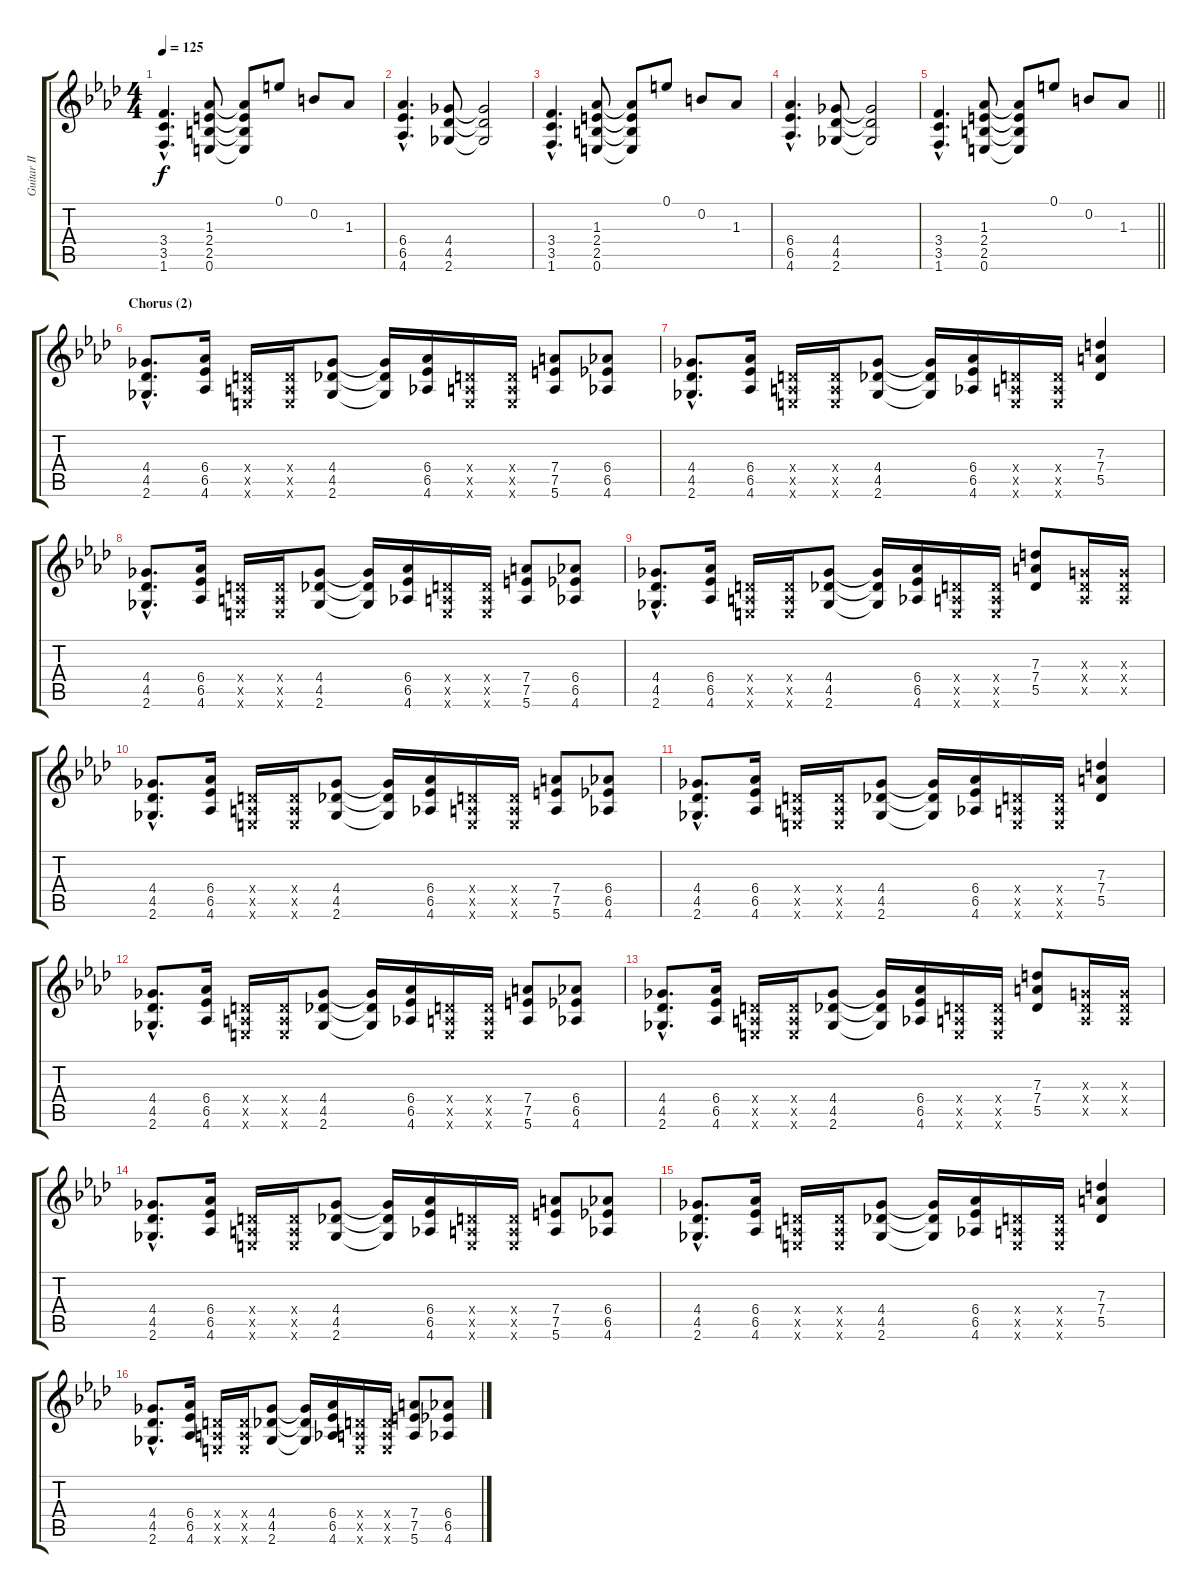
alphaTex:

\track ("Guitar II" "Guitar II") {instrument overdrivenguitar}
\staff {score tabs}
\tuning (E4 B3 G3 D3 A2 E2) {hide}
\ts (4 4)
\tempo 125
\clef g2
\ks ab
(3.4{hac} 3.5{hac} 1.6{hac}).4{d dy f} (1.3 2.4 2.5 0.6).8 (1.3{t} 2.4{t} 2.5{t} 0.6{t}).8 0.1.8 0.2.8 1.3.8 |
(6.4{hac} 6.5{hac} 4.6{hac}).4{d} (4.4 4.5 2.6).8 (4.4{t} 4.5{t} 2.6{t}).2 |
(3.4{hac} 3.5{hac} 1.6{hac}).4{d} (1.3 2.4 2.5 0.6).8 (1.3{t} 2.4{t} 2.5{t} 0.6{t}).8 0.1.8 0.2.8 1.3.8 |
(6.4{hac} 6.5{hac} 4.6{hac}).4{d} (4.4 4.5 2.6).8 (4.4{t} 4.5{t} 2.6{t}).2 |
\barLineRight lightlight
(3.4{hac} 3.5{hac} 1.6{hac}).4{d} (1.3 2.4 2.5 0.6).8 (1.3{t} 2.4{t} 2.5{t} 0.6{t}).8 0.1.8 0.2.8 1.3.8 |
\section ("" "Chorus (2)")
(4.4{hac} 4.5{hac} 2.6{hac}).8{d} (6.4 6.5 4.6).16 (0.4{x} 0.5{x} 0.6{x}).16 (0.4{x} 0.5{x} 0.6{x}).16 (4.4 4.5 2.6).8 (4.4{t} 4.5{t} 2.6{t}).16 (6.4 6.5 4.6).16 (0.4{x} 0.5{x} 0.6{x}).16 (0.4{x} 0.5{x} 0.6{x}).16 (7.4 7.5 5.6).8 (6.4 6.5 4.6).8 |
(4.4{hac} 4.5{hac} 2.6{hac}).8{d} (6.4 6.5 4.6).16 (0.4{x} 0.5{x} 0.6{x}).16 (0.4{x} 0.5{x} 0.6{x}).16 (4.4 4.5 2.6).8 (4.4{t} 4.5{t} 2.6{t}).16 (6.4 6.5 4.6).16 (0.4{x} 0.5{x} 0.6{x}).16 (0.4{x} 0.5{x} 0.6{x}).16 (7.3 7.4 5.5).4 |
(4.4{hac} 4.5{hac} 2.6{hac}).8{d} (6.4 6.5 4.6).16 (0.4{x} 0.5{x} 0.6{x}).16 (0.4{x} 0.5{x} 0.6{x}).16 (4.4 4.5 2.6).8 (4.4{t} 4.5{t} 2.6{t}).16 (6.4 6.5 4.6).16 (0.4{x} 0.5{x} 0.6{x}).16 (0.4{x} 0.5{x} 0.6{x}).16 (7.4 7.5 5.6).8 (6.4 6.5 4.6).8 |
(4.4{hac} 4.5{hac} 2.6{hac}).8{d} (6.4 6.5 4.6).16 (0.4{x} 0.5{x} 0.6{x}).16 (0.4{x} 0.5{x} 0.6{x}).16 (4.4 4.5 2.6).8 (4.4{t} 4.5{t} 2.6{t}).16 (6.4 6.5 4.6).16 (0.4{x} 0.5{x} 0.6{x}).16 (0.4{x} 0.5{x} 0.6{x}).16 (7.3 7.4 5.5).8 (0.3{x} 0.4{x} 0.5{x}).16 (0.3{x} 0.4{x} 0.5{x}).16 |
(4.4{hac} 4.5{hac} 2.6{hac}).8{d} (6.4 6.5 4.6).16 (0.4{x} 0.5{x} 0.6{x}).16 (0.4{x} 0.5{x} 0.6{x}).16 (4.4 4.5 2.6).8 (4.4{t} 4.5{t} 2.6{t}).16 (6.4 6.5 4.6).16 (0.4{x} 0.5{x} 0.6{x}).16 (0.4{x} 0.5{x} 0.6{x}).16 (7.4 7.5 5.6).8 (6.4 6.5 4.6).8 |
(4.4{hac} 4.5{hac} 2.6{hac}).8{d} (6.4 6.5 4.6).16 (0.4{x} 0.5{x} 0.6{x}).16 (0.4{x} 0.5{x} 0.6{x}).16 (4.4 4.5 2.6).8 (4.4{t} 4.5{t} 2.6{t}).16 (6.4 6.5 4.6).16 (0.4{x} 0.5{x} 0.6{x}).16 (0.4{x} 0.5{x} 0.6{x}).16 (7.3 7.4 5.5).4 |
(4.4{hac} 4.5{hac} 2.6{hac}).8{d} (6.4 6.5 4.6).16 (0.4{x} 0.5{x} 0.6{x}).16 (0.4{x} 0.5{x} 0.6{x}).16 (4.4 4.5 2.6).8 (4.4{t} 4.5{t} 2.6{t}).16 (6.4 6.5 4.6).16 (0.4{x} 0.5{x} 0.6{x}).16 (0.4{x} 0.5{x} 0.6{x}).16 (7.4 7.5 5.6).8 (6.4 6.5 4.6).8 |
(4.4{hac} 4.5{hac} 2.6{hac}).8{d} (6.4 6.5 4.6).16 (0.4{x} 0.5{x} 0.6{x}).16 (0.4{x} 0.5{x} 0.6{x}).16 (4.4 4.5 2.6).8 (4.4{t} 4.5{t} 2.6{t}).16 (6.4 6.5 4.6).16 (0.4{x} 0.5{x} 0.6{x}).16 (0.4{x} 0.5{x} 0.6{x}).16 (7.3 7.4 5.5).8 (0.3{x} 0.4{x} 0.5{x}).16 (0.3{x} 0.4{x} 0.5{x}).16 |
(4.4{hac} 4.5{hac} 2.6{hac}).8{d} (6.4 6.5 4.6).16 (0.4{x} 0.5{x} 0.6{x}).16 (0.4{x} 0.5{x} 0.6{x}).16 (4.4 4.5 2.6).8 (4.4{t} 4.5{t} 2.6{t}).16 (6.4 6.5 4.6).16 (0.4{x} 0.5{x} 0.6{x}).16 (0.4{x} 0.5{x} 0.6{x}).16 (7.4 7.5 5.6).8 (6.4 6.5 4.6).8 |
(4.4{hac} 4.5{hac} 2.6{hac}).8{d} (6.4 6.5 4.6).16 (0.4{x} 0.5{x} 0.6{x}).16 (0.4{x} 0.5{x} 0.6{x}).16 (4.4 4.5 2.6).8 (4.4{t} 4.5{t} 2.6{t}).16 (6.4 6.5 4.6).16 (0.4{x} 0.5{x} 0.6{x}).16 (0.4{x} 0.5{x} 0.6{x}).16 (7.3 7.4 5.5).4 |
(4.4{hac} 4.5{hac} 2.6{hac}).8{d} (6.4 6.5 4.6).16 (0.4{x} 0.5{x} 0.6{x}).16 (0.4{x} 0.5{x} 0.6{x}).16 (4.4 4.5 2.6).8 (4.4{t} 4.5{t} 2.6{t}).16 (6.4 6.5 4.6).16 (0.4{x} 0.5{x} 0.6{x}).16 (0.4{x} 0.5{x} 0.6{x}).16 (7.4 7.5 5.6).8 (6.4 6.5 4.6).8
